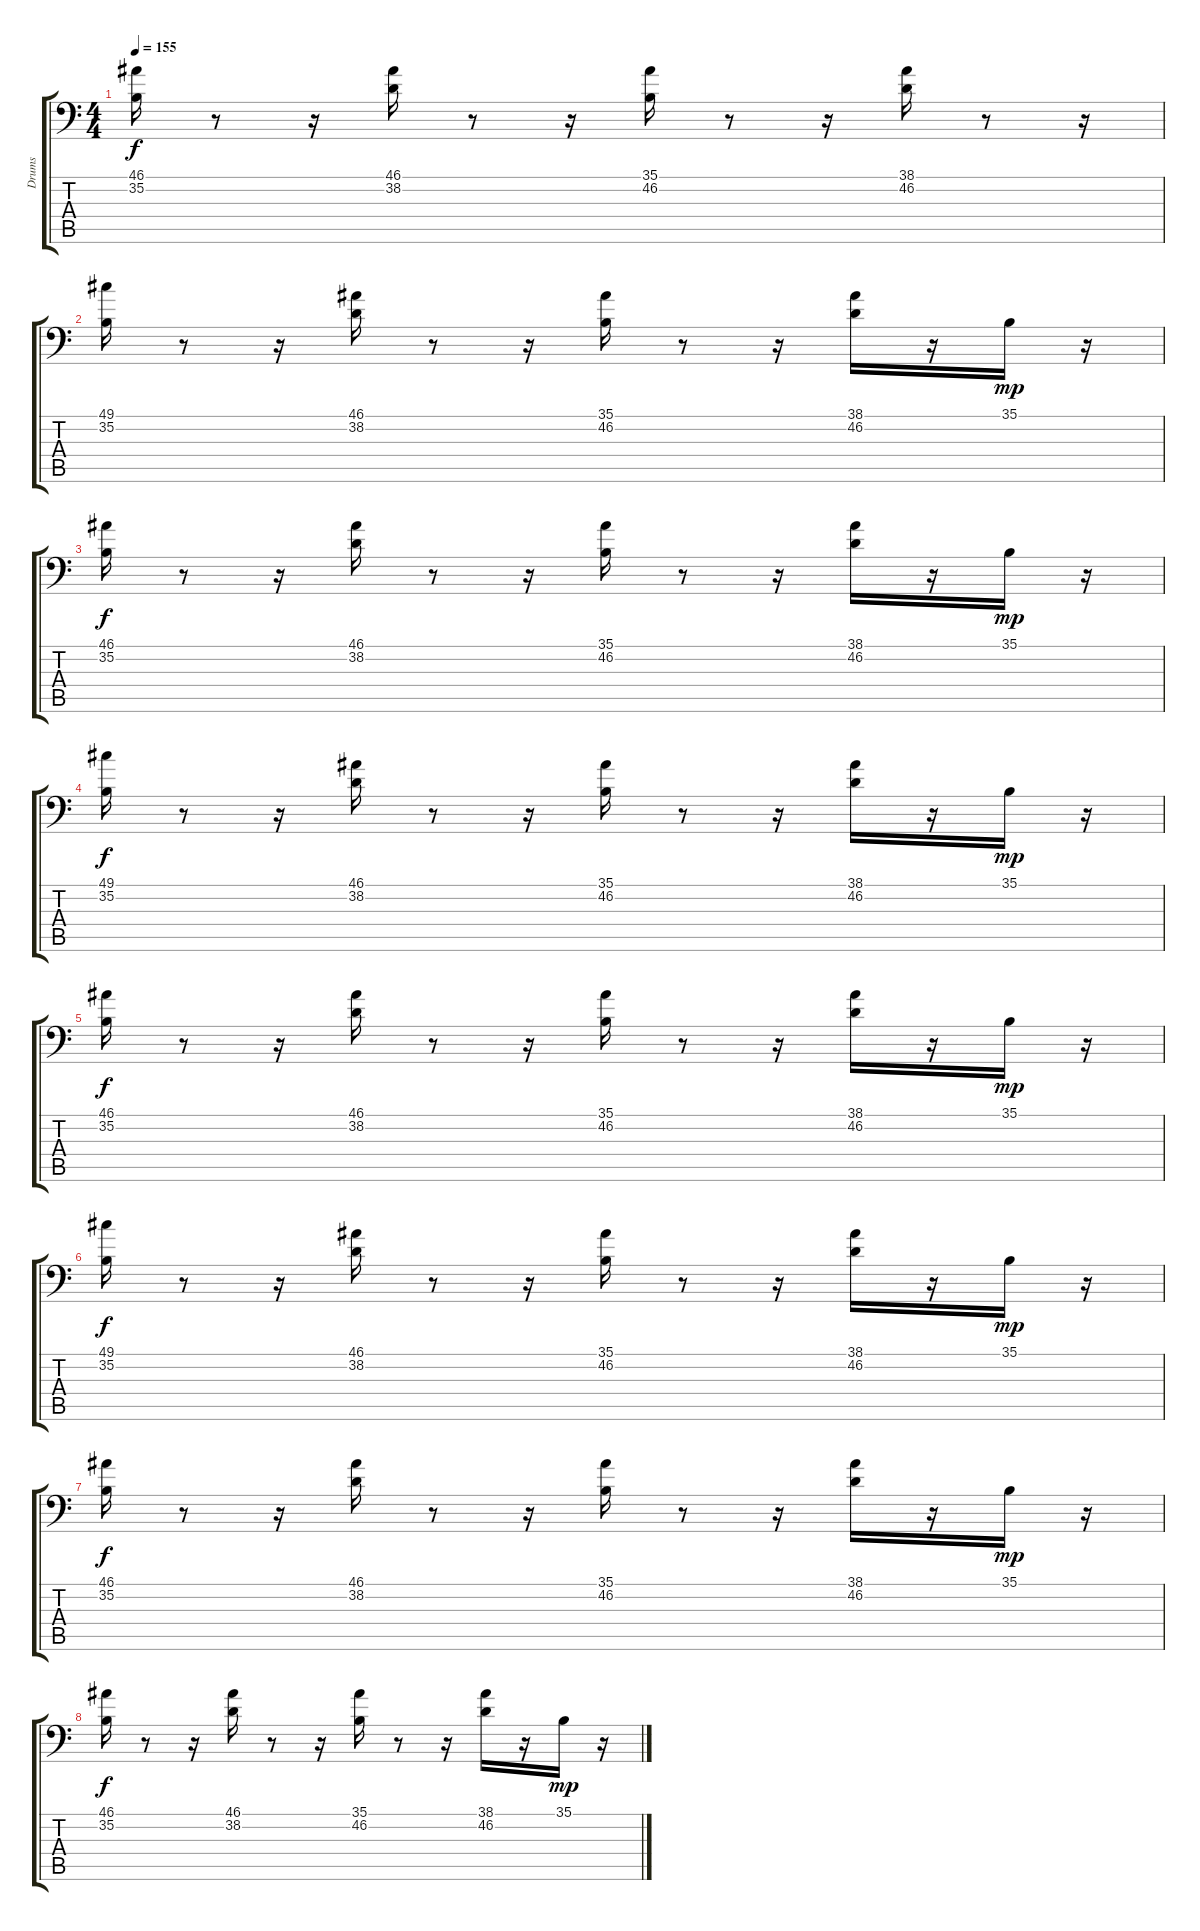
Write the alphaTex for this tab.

\track ("Drums" "Drums") {instrument acousticgrandpiano}
\staff {score tabs}
\tuning (C-1 C-1 C-1 C-1 C-1 C-1) {hide}
\ts (4 4)
\tempo 155
\clef f4
\ks c
(46.1 35.2).16{dy f} r.8 r.16 (46.1 38.2).16 r.8 r.16 (35.1 46.2).16 r.8 r.16 (38.1 46.2).16 r.8 r.16 |
(49.1 35.2).16 r.8 r.16 (46.1 38.2).16 r.8 r.16 (35.1 46.2).16 r.8 r.16 (38.1 46.2).16 r.16 35.1.16{dy mp} r.16 |
(46.1 35.2).16{dy f} r.8 r.16 (46.1 38.2).16 r.8 r.16 (35.1 46.2).16 r.8 r.16 (38.1 46.2).16 r.16 35.1.16{dy mp} r.16 |
(49.1 35.2).16{dy f} r.8 r.16 (46.1 38.2).16 r.8 r.16 (35.1 46.2).16 r.8 r.16 (38.1 46.2).16 r.16 35.1.16{dy mp} r.16 |
(46.1 35.2).16{dy f} r.8 r.16 (46.1 38.2).16 r.8 r.16 (35.1 46.2).16 r.8 r.16 (38.1 46.2).16 r.16 35.1.16{dy mp} r.16 |
(49.1 35.2).16{dy f} r.8 r.16 (46.1 38.2).16 r.8 r.16 (35.1 46.2).16 r.8 r.16 (38.1 46.2).16 r.16 35.1.16{dy mp} r.16 |
(46.1 35.2).16{dy f} r.8 r.16 (46.1 38.2).16 r.8 r.16 (35.1 46.2).16 r.8 r.16 (38.1 46.2).16 r.16 35.1.16{dy mp} r.16 |
(46.1 35.2).16{dy f} r.8 r.16 (46.1 38.2).16 r.8 r.16 (35.1 46.2).16 r.8 r.16 (38.1 46.2).16 r.16 35.1.16{dy mp} r.16
